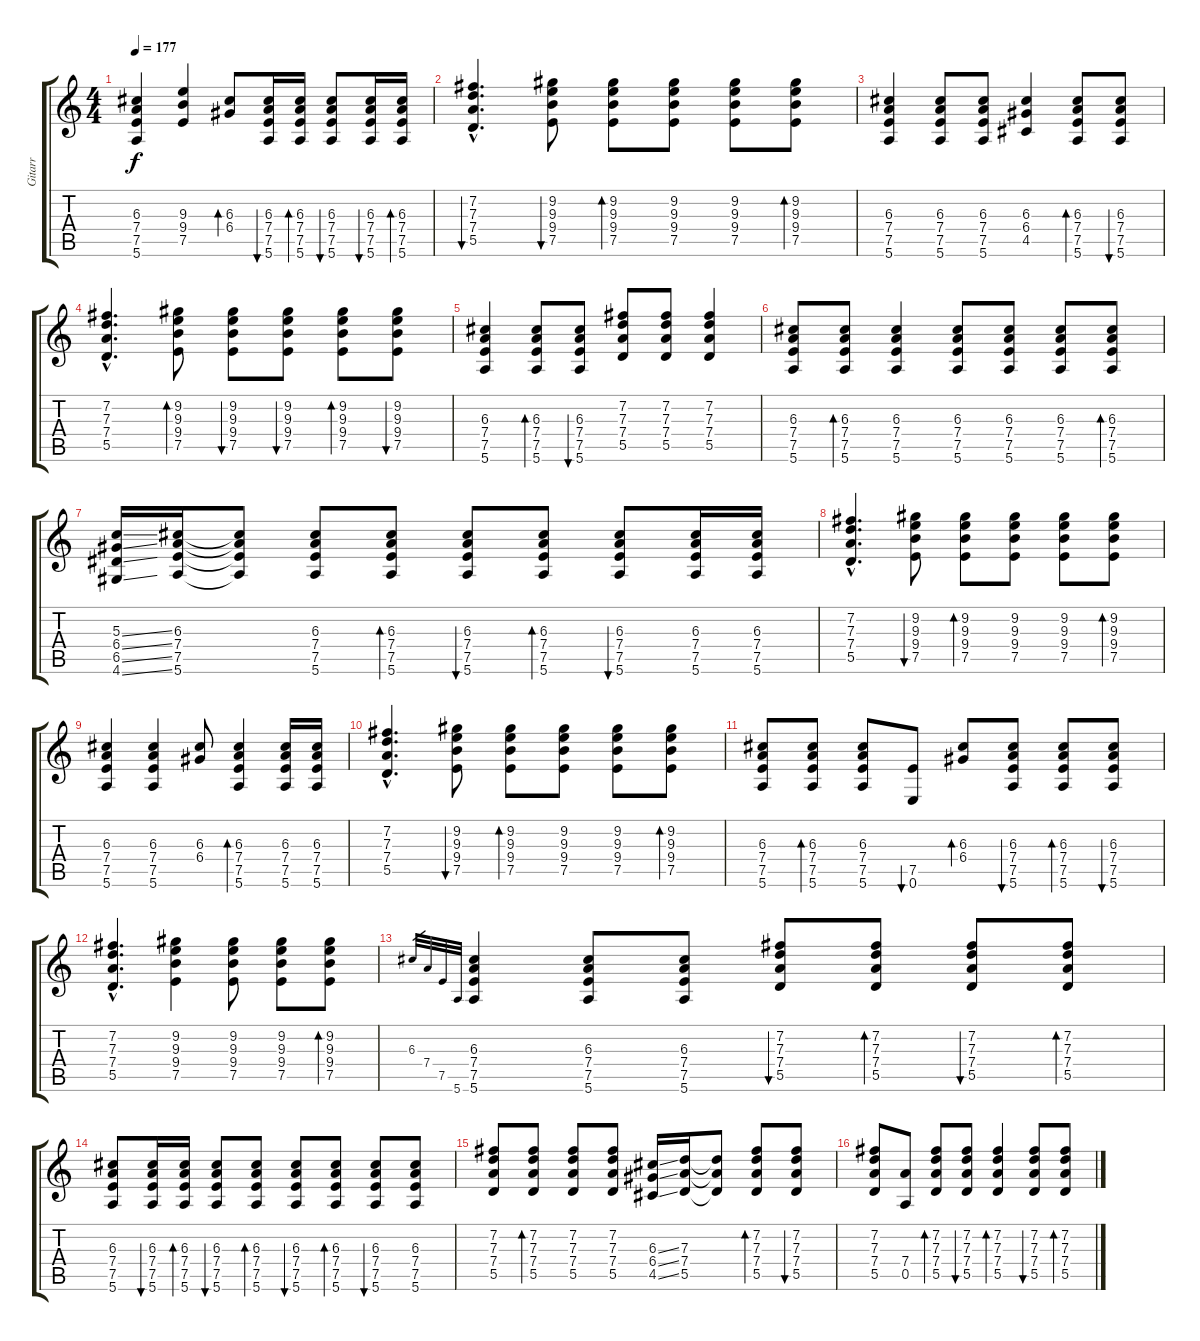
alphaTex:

\track ("Gitarr" "Gitarr") {instrument distortionguitar}
\staff {score tabs}
\tuning (E4 B3 G3 D3 A2 E2) {hide}
\ts (4 4)
\tempo 177
\clef g2
\ks c
(6.3 7.4 7.5 5.6).4{dy f} (9.3 9.4 7.5).4 (6.3 6.4).8{bd 240} (6.3 7.4 7.5 5.6).16{bu 120} (6.3 7.4 7.5 5.6).16{bd 120} (6.3 7.4 7.5 5.6).8{bu 240} (6.3 7.4 7.5 5.6).16{bu 120} (6.3 7.4 7.5 5.6).16{bd 120} |
(7.2{hac} 7.3{hac} 7.4{hac} 5.5{hac}).4{d bu 240} (9.2 9.3 9.4 7.5).8{bu 240} (9.2 9.3 9.4 7.5).8{bd 240} (9.2 9.3 9.4 7.5).8 (9.2 9.3 9.4 7.5).8 (9.2 9.3 9.4 7.5).8{bd 240} |
(6.3 7.4 7.5 5.6).4 (6.3 7.4 7.5 5.6).8 (6.3 7.4 7.5 5.6).8 (6.3 6.4 4.5).4 (6.3 7.4 7.5 5.6).8{bd 240} (6.3 7.4 7.5 5.6).8{bu 240} |
(7.2{hac} 7.3{hac} 7.4{hac} 5.5{hac}).4{d} (9.2 9.3 9.4 7.5).8{bd 240} (9.2 9.3 9.4 7.5).8{bu 240} (9.2 9.3 9.4 7.5).8{bu 240} (9.2 9.3 9.4 7.5).8{bd 240} (9.2 9.3 9.4 7.5).8{bu 240} |
(6.3 7.4 7.5 5.6).4 (6.3 7.4 7.5 5.6).8{bd 240} (6.3 7.4 7.5 5.6).8{bu 240} (7.2 7.3 7.4 5.5).8 (7.2 7.3 7.4 5.5).8 (7.2 7.3 7.4 5.5).4 |
(6.3 7.4 7.5 5.6).8 (6.3 7.4 7.5 5.6).8{bd 60} (6.3 7.4 7.5 5.6).4 (6.3 7.4 7.5 5.6).8 (6.3 7.4 7.5 5.6).8 (6.3 7.4 7.5 5.6).8 (6.3 7.4 7.5 5.6).8{bd 240} |
(5.3{ss} 6.4{ss} 6.5{ss} 4.6{ss}).16 (6.3 7.4 7.5 5.6).16 (6.3{t} 7.4{t} 7.5{t} 5.6{t}).8 (6.3 7.4 7.5 5.6).8 (6.3 7.4 7.5 5.6).8{bd 240} (6.3 7.4 7.5 5.6).8{bu 240} (6.3 7.4 7.5 5.6).8{bd 240} (6.3 7.4 7.5 5.6).8{bu 240} (6.3 7.4 7.5 5.6).16 (6.3 7.4 7.5 5.6).16 |
(7.2{hac} 7.3{hac} 7.4{hac} 5.5{hac}).4{d} (9.2 9.3 9.4 7.5).8{bu 240} (9.2 9.3 9.4 7.5).8{bd 240} (9.2 9.3 9.4 7.5).8 (9.2 9.3 9.4 7.5).8 (9.2 9.3 9.4 7.5).8{bd 240} |
(6.3 7.4 7.5 5.6).4 (6.3 7.4 7.5 5.6).4 (6.3 6.4).8 (6.3 7.4 7.5 5.6).4{bd 240} (6.3 7.4 7.5 5.6).16 (6.3 7.4 7.5 5.6).16 |
(7.2{hac} 7.3{hac} 7.4{hac} 5.5{hac}).4{d} (9.2 9.3 9.4 7.5).8{bu 240} (9.2 9.3 9.4 7.5).8{bd 60} (9.2 9.3 9.4 7.5).8 (9.2 9.3 9.4 7.5).8 (9.2 9.3 9.4 7.5).8{bd 240} |
(6.3 7.4 7.5 5.6).8 (6.3 7.4 7.5 5.6).8{bd 60} (6.3 7.4 7.5 5.6).8 (7.5 0.6).8{bu 240} (6.3 6.4).8{bd 60} (6.3 7.4 7.5 5.6).8{bu 240} (6.3 7.4 7.5 5.6).8{bd 60} (6.3 7.4 7.5 5.6).8{bu 240} |
(7.2{hac} 7.3{hac} 7.4{hac} 5.5{hac}).4{d} (9.2 9.3 9.4 7.5).4 (9.2 9.3 9.4 7.5).8 (9.2 9.3 9.4 7.5).8 (9.2 9.3 9.4 7.5).8{bd 60} |
6.3.32{gr} 7.4.32{gr} 7.5.32{gr} 5.6.32{gr} (6.3 7.4 7.5 5.6).4 (6.3 7.4 7.5 5.6).8 (6.3 7.4 7.5 5.6).8 (7.2 7.3 7.4 5.5).8{bu 240} (7.2 7.3 7.4 5.5).8{bd 60} (7.2 7.3 7.4 5.5).8{bu 240} (7.2 7.3 7.4 5.5).8{bd 60} |
(6.3 7.4 7.5 5.6).8 (6.3 7.4 7.5 5.6).16{bu 120} (6.3 7.4 7.5 5.6).16{bd 120} (6.3 7.4 7.5 5.6).8{bu 240} (6.3 7.4 7.5 5.6).8{bd 60} (6.3 7.4 7.5 5.6).8{bu 240} (6.3 7.4 7.5 5.6).8{bd 60} (6.3 7.4 7.5 5.6).8{bu 240} (6.3 7.4 7.5 5.6).8 |
(7.2 7.3 7.4 5.5).8 (7.2 7.3 7.4 5.5).8{bd 60} (7.2 7.3 7.4 5.5).8 (7.2 7.3 7.4 5.5).8 (6.3{ss} 6.4{ss} 4.5{ss}).16 (7.3 7.4 5.5).16 (7.3{t} 7.4{t} 5.5{t}).8 (7.2 7.3 7.4 5.5).8{bd 60} (7.2 7.3 7.4 5.5).8{bu 240} |
(7.2 7.3 7.4 5.5).8 (7.4 0.5).8 (7.2 7.3 7.4 5.5).8{bd 60} (7.2 7.3 7.4 5.5).8{bu 240} (7.2 7.3 7.4 5.5).4{bd 60} (7.2 7.3 7.4 5.5).8{bu 240} (7.2 7.3 7.4 5.5).8{bd 60}
